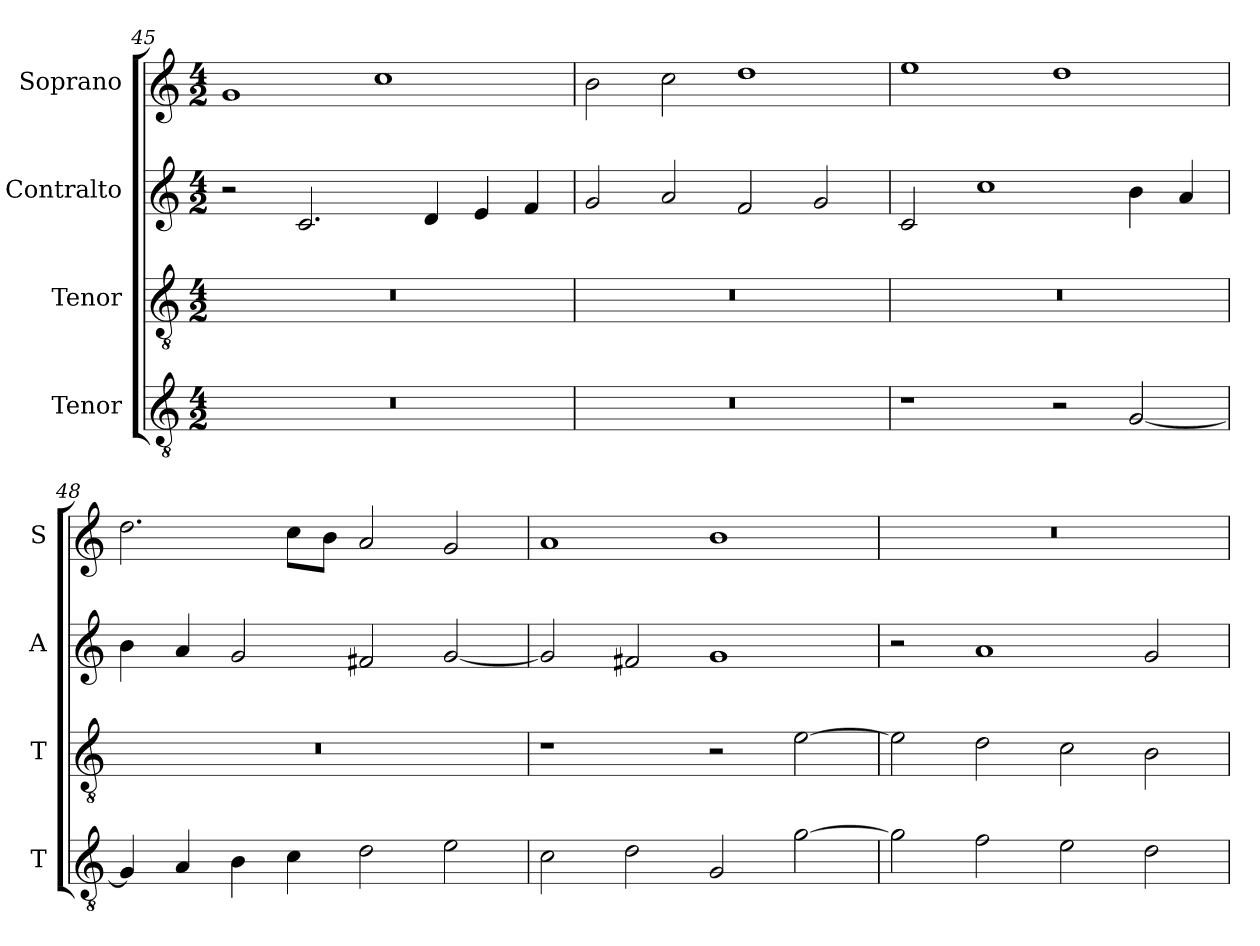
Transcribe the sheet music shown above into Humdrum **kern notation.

**kern	**kern	**kern	**kern
*part4	*part3	*part2	*part1
*staff4	*staff3	*staff2	*staff1
*I"Tenor	*I"Tenor	*I"Contralto	*I"Soprano
*I'T	*I'T	*I'A	*I'S
*clefGv2	*clefGv2	*clefG2	*clefG2
*k[]	*k[]	*k[]	*k[]
*G:mix	*G:mix	*G:mix	*G:mix
*M4/2	*M4/2	*M4/2	*M4/2
=45	=45	=45	=45
0r	0r	2r	1g
.	.	2.c	.
.	.	.	1cc
.	.	4d	.
.	.	4e	.
.	.	4f	.
=46	=46	=46	=46
0r	0r	2g	2b
.	.	2a	2cc
.	.	2f	1dd
.	.	2g	.
=47	=47	=47	=47
1r	0r	2c	1ee
.	.	1cc	.
2r	.	.	1dd
[2G	.	4b	.
.	.	4a	.
=48	=48	=48	=48
4G]	0r	4b	2.dd
4A	.	4a	.
4B	.	2g	.
4c	.	.	8cc\L
.	.	.	8b\J
2d	.	2f#X	2a
2e	.	[2g	2g
=49	=49	=49	=49
2c	1r	2g]	1a
2d	.	2f#X	.
2G	2r	1g	1b
[2g	[2e	.	.
=50	=50	=50	=50
2g]	2e]	2r	0r
2f	2d	1a	.
2e	2c	.	.
2d	2B	2g	.
=	=	=	=
*-	*-	*-	*-
